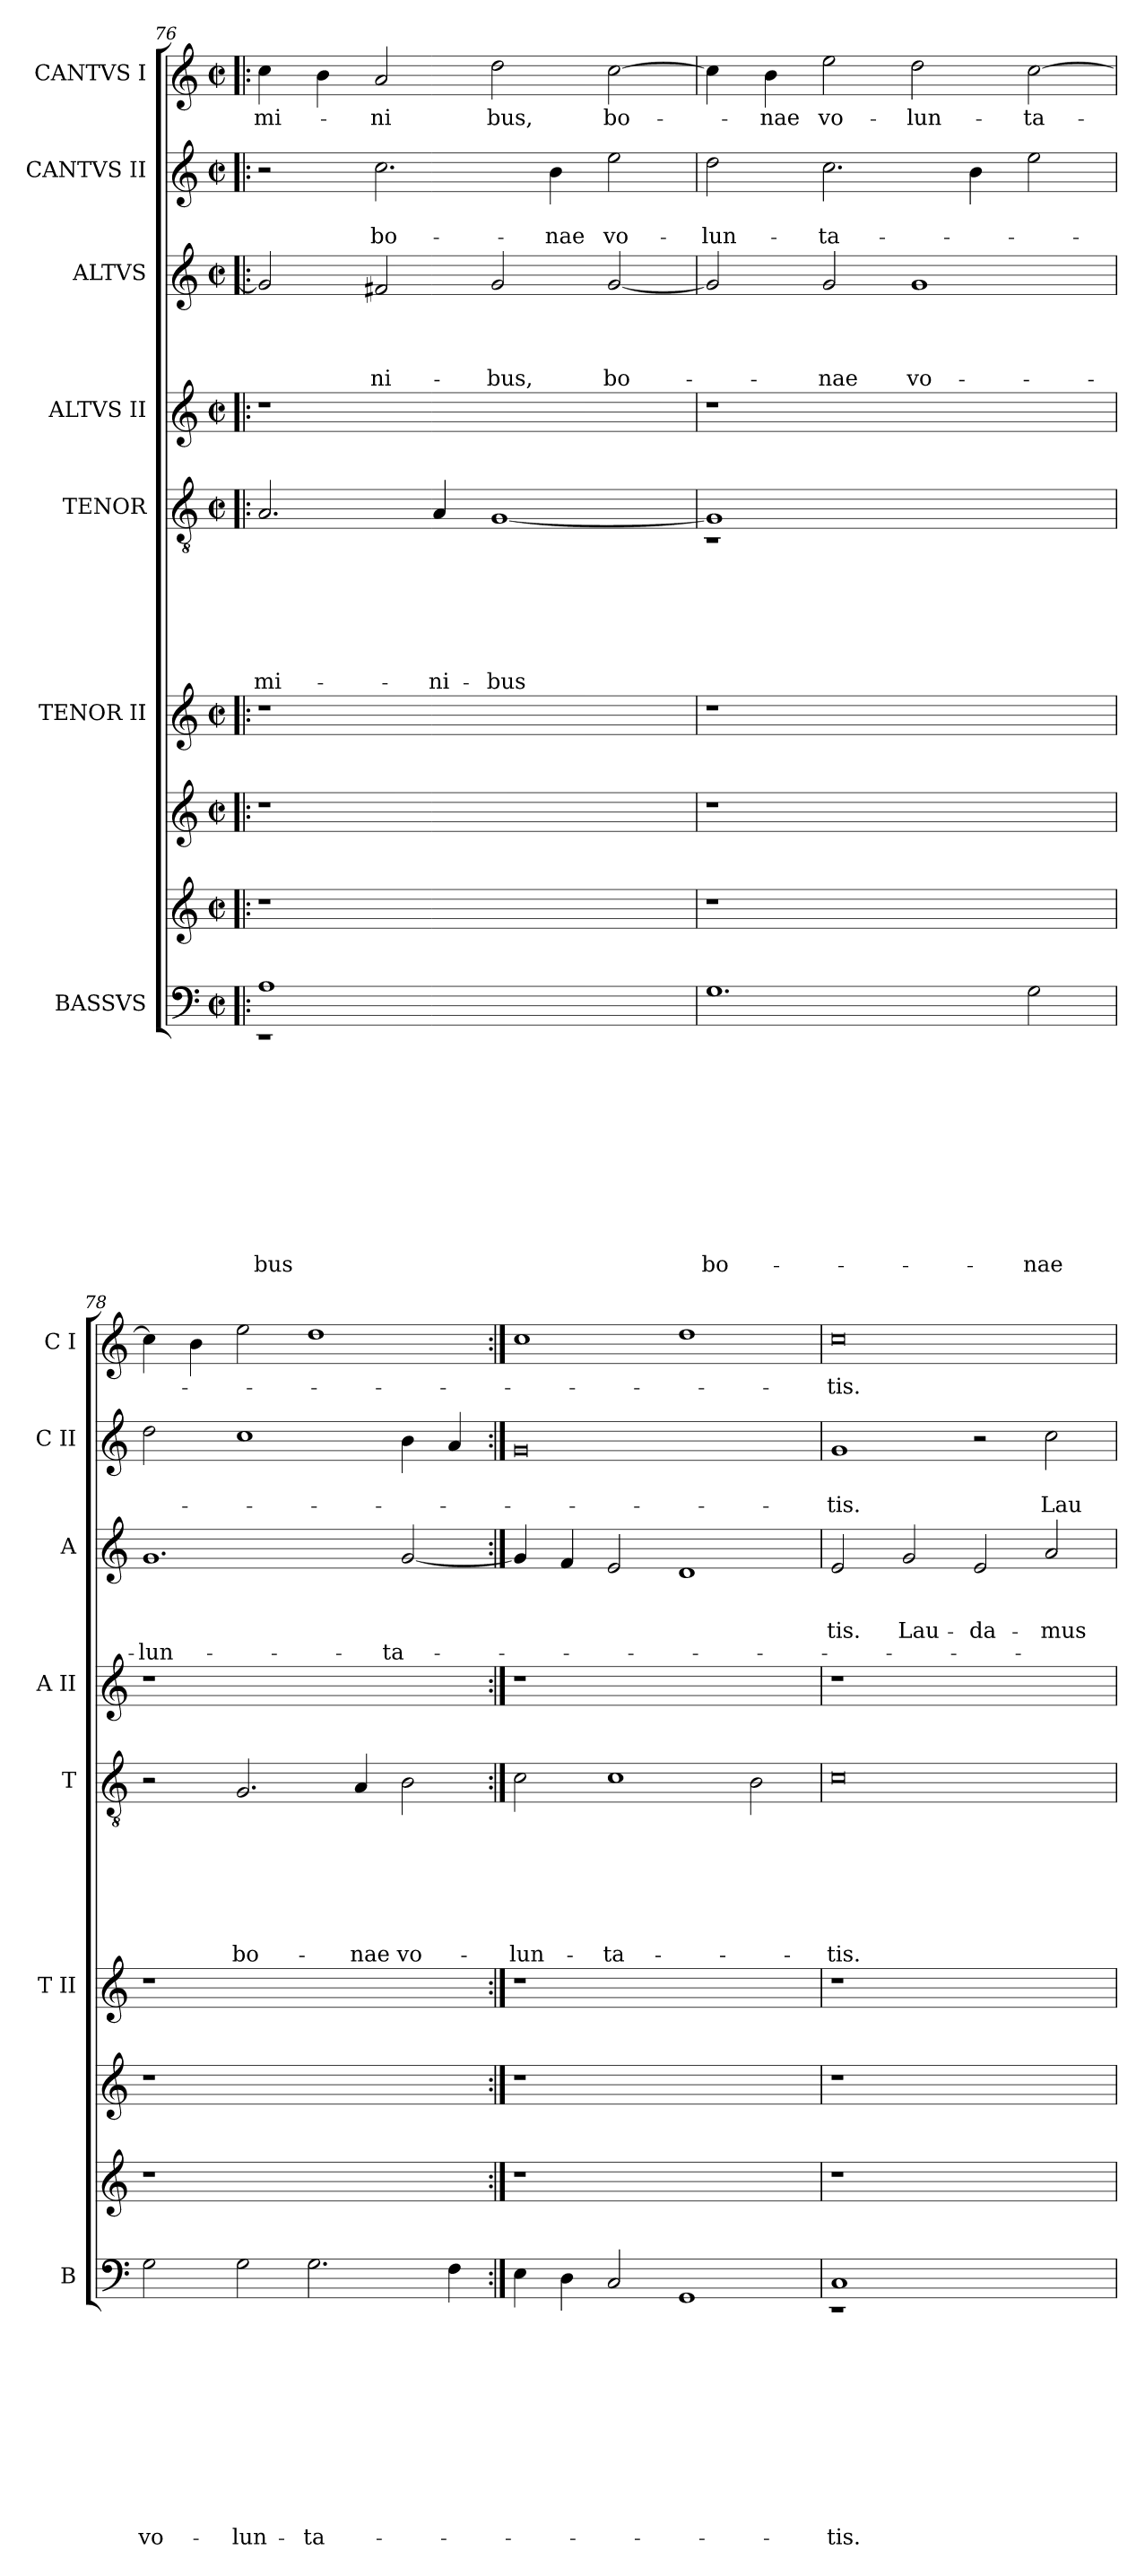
**kern	**text	**text	**text	**text	**text	**text	**text	**text	**text	**text	**text	**kern	**kern	**kern	**kern	**text	**text	**text	**text	**text	**text	**text	**kern	**kern	**text	**text	**text	**text	**kern	**text	**text	**kern	**text
*part9	*part9	*part9	*part9	*part9	*part9	*part9	*part9	*part9	*part9	*part9	*part9	*part8	*part7	*part6	*part5	*part5	*part5	*part5	*part5	*part5	*part5	*part5	*part4	*part3	*part3	*part3	*part3	*part3	*part2	*part2	*part2	*part1	*part1
*staff9	*staff9	*staff9	*staff9	*staff9	*staff9	*staff9	*staff9	*staff9	*staff9	*staff9	*staff9	*staff8	*staff7	*staff6	*staff5	*staff5	*staff5	*staff5	*staff5	*staff5	*staff5	*staff5	*staff4	*staff3	*staff3	*staff3	*staff3	*staff3	*staff2	*staff2	*staff2	*staff1	*staff1
*I"BASSVS	*	*	*	*	*	*	*	*	*	*	*	*	*	*I"TENOR II	*I"TENOR	*	*	*	*	*	*	*	*I"ALTVS II	*I"ALTVS	*	*	*	*	*I"CANTVS II	*	*	*I"CANTVS I	*
*I'B	*	*	*	*	*	*	*	*	*	*	*	*	*	*I'T II	*I'T	*	*	*	*	*	*	*	*I'A II	*I'A	*	*	*	*	*I'C II	*	*	*I'C I	*
!!LO:LB:g=z
*clefF4	*	*	*	*	*	*	*	*	*	*	*	*clefG2	*clefG2	*clefG2	*clefGv2	*	*	*	*	*	*	*	*clefG2	*clefG2	*	*	*	*	*clefG2	*	*	*clefG2	*
*k[]	*	*	*	*	*	*	*	*	*	*	*	*k[]	*k[]	*k[]	*k[]	*	*	*	*	*	*	*	*k[]	*k[]	*	*	*	*	*k[]	*	*	*k[]	*
*C:	*	*	*	*	*	*	*	*	*	*	*	*C:	*C:	*C:	*C:	*	*	*	*	*	*	*	*C:	*C:	*	*	*	*	*C:	*	*	*C:	*
*M2/2	*	*	*	*	*	*	*	*	*	*	*	*M2/2	*M2/2	*M2/2	*M2/2	*	*	*	*	*	*	*	*M2/2	*M2/2	*	*	*	*	*M2/2	*	*	*M2/2	*
*met(c|)	*	*	*	*	*	*	*	*	*	*	*	*met(c|)	*met(c|)	*met(c|)	*met(c|)	*	*	*	*	*	*	*	*met(c|)	*met(c|)	*	*	*	*	*met(c|)	*	*	*met(c|)	*
=76!|:	=76!|:	=76!|:	=76!|:	=76!|:	=76!|:	=76!|:	=76!|:	=76!|:	=76!|:	=76!|:	=76!|:	=76!|:	=76!|:	=76!|:	=76!|:	=76!|:	=76!|:	=76!|:	=76!|:	=76!|:	=76!|:	=76!|:	=76!|:	=76!|:	=76!|:	=76!|:	=76!|:	=76!|:	=76!|:	=76!|:	=76!|:	=76!|:	=76!|:
*^	*	*	*	*	*	*	*	*	*	*	*	*	*	*	*	*	*	*	*	*	*	*	*	*	*	*	*	*	*	*	*	*	*
!	!LO:N:vis=1	!	!	!	!	!	!	!	!	!	!	!LO:LY:b	!	!	!	!	!	!	!	!	!	!	!LO:LY:b	!	!	!	!	!	!	!	!	!	!	!LO:LY:b
1A	0rEE	.	.	.	.	.	.	.	.	.	.	-bus	1r	1r	1r	2.A/	.	.	.	.	.	.	-mi-	1r	2g/]	.	.	.	.	2r	.	.	4cc\	-mi-
.	.	.	.	.	.	.	.	.	.	.	.	.	.	.	.	.	.	.	.	.	.	.	.	.	.	.	.	.	.	.	.	.	4b\	.
!	!	!	!	!	!	!	!	!	!	!	!	!	!	!	!	!	!	!	!	!	!	!	!	!	!	!	!	!	!LO:LY:b	!	!	!LO:LY:b	!	!LO:LY:b
.	.	.	.	.	.	.	.	.	.	.	.	.	.	.	.	.	.	.	.	.	.	.	.	.	2f#X/	.	.	.	ni-	2.cc\	.	bo-	2a/	-ni
!	!	!	!	!	!	!	!	!	!	!	!	!	!	!	!	!	!	!	!	!	!	!	!LO:LY:b	!	!	!	!	!	!	!	!	!	!	!
.	.	.	.	.	.	.	.	.	.	.	.	.	.	.	.	4A/	.	.	.	.	.	.	-ni-	.	.	.	.	.	.	.	.	.	.	.
!	!	!	!	!	!	!	!	!	!	!	!	!	!	!	!	!	!	!	!	!	!	!	!LO:LY:b:rj	!	!	!	!	!	!LO:LY:b	!	!	!	!	!LO:LY:b
1ryy	.	.	.	.	.	.	.	.	.	.	.	.	1ryy	1ryy	1ryy	[<1G	.	.	.	.	.	.	-bus	1ryy	2g/	.	.	.	-bus,	.	.	.	2dd\	bus,
!	!	!	!	!	!	!	!	!	!	!	!	!	!	!	!	!	!	!	!	!	!	!	!	!	!	!	!	!	!	!	!	!LO:LY:b	!	!
.	.	.	.	.	.	.	.	.	.	.	.	.	.	.	.	.	.	.	.	.	.	.	.	.	.	.	.	.	.	4b\	.	-nae	.	.
!	!	!	!	!	!	!	!	!	!	!	!	!	!	!	!	!	!	!	!	!	!	!	!	!	!	!	!	!	!LO:LY:b	!	!	!LO:LY:b	!	!LO:LY:b
.	.	.	.	.	.	.	.	.	.	.	.	.	.	.	.	.	.	.	.	.	.	.	.	.	[<2g/	.	.	.	bo-	2ee\	.	vo-	[>2cc\	bo-
*v	*v	*	*	*	*	*	*	*	*	*	*	*	*	*	*	*	*	*	*	*	*	*	*	*	*	*	*	*	*	*	*	*	*	*
=77	=77	=77	=77	=77	=77	=77	=77	=77	=77	=77	=77	=77	=77	=77	=77	=77	=77	=77	=77	=77	=77	=77	=77	=77	=77	=77	=77	=77	=77	=77	=77	=77	=77
*	*	*	*	*	*	*	*	*	*	*	*	*	*	*	*^	*	*	*	*	*	*	*	*	*	*	*	*	*	*	*	*	*	*
!	!	!	!	!	!	!	!	!	!	!	!LO:LY:b	!	!	!	!	!LO:N:vis=1	!	!	!	!	!	!	!	!	!	!	!	!	!	!	!	!LO:LY:b	!	!
1.G	.	.	.	.	.	.	.	.	.	.	bo-	1r	1r	1r	1G]	0rC	.	.	.	.	.	.	.	1r	2g/]	.	.	.	.	2dd\	.	-lun-	4cc\]	.
!	!	!	!	!	!	!	!	!	!	!	!	!	!	!	!	!	!	!	!	!	!	!	!	!	!	!	!	!	!	!	!	!	!	!LO:LY:b
.	.	.	.	.	.	.	.	.	.	.	.	.	.	.	.	.	.	.	.	.	.	.	.	.	.	.	.	.	.	.	.	.	4b\	-nae
!	!	!	!	!	!	!	!	!	!	!	!	!	!	!	!	!	!	!	!	!	!	!	!	!	!	!	!	!	!LO:LY:b	!	!	!LO:LY:b	!	!LO:LY:b
.	.	.	.	.	.	.	.	.	.	.	.	.	.	.	.	.	.	.	.	.	.	.	.	.	2g/	.	.	.	-nae	2.cc\	.	-ta-	2ee\	vo-
!	!	!	!	!	!	!	!	!	!	!	!	!	!	!	!	!	!	!	!	!	!	!	!	!	!	!	!	!	!LO:LY:b	!	!	!	!	!LO:LY:b
.	.	.	.	.	.	.	.	.	.	.	.	1ryy	1ryy	1ryy	1ryy	.	.	.	.	.	.	.	.	1ryy	1g	.	.	.	vo-	.	.	.	2dd\	-lun-
.	.	.	.	.	.	.	.	.	.	.	.	.	.	.	.	.	.	.	.	.	.	.	.	.	.	.	.	.	.	4b\	.	.	.	.
!	!	!	!	!	!	!	!	!	!	!	!LO:LY:b	!	!	!	!	!	!	!	!	!	!	!	!	!	!	!	!	!	!	!	!	!	!	!LO:LY:b
2G\	.	.	.	.	.	.	.	.	.	.	-nae	.	.	.	.	.	.	.	.	.	.	.	.	.	.	.	.	.	.	2ee\	.	.	[>2cc\	-ta-
*	*	*	*	*	*	*	*	*	*	*	*	*	*	*	*v	*v	*	*	*	*	*	*	*	*	*	*	*	*	*	*	*	*	*	*
=78	=78	=78	=78	=78	=78	=78	=78	=78	=78	=78	=78	=78	=78	=78	=78	=78	=78	=78	=78	=78	=78	=78	=78	=78	=78	=78	=78	=78	=78	=78	=78	=78	=78
!	!	!	!	!	!	!	!	!	!	!	!LO:LY:b	!	!	!	!	!	!	!	!	!	!	!	!	!	!	!	!	!LO:LY:b	!	!	!	!	!
2G\	.	.	.	.	.	.	.	.	.	.	vo-	1r	1r	1r	2r	.	.	.	.	.	.	.	1r	1.g	.	.	.	-lun-	2dd\	.	.	4cc\]	.
.	.	.	.	.	.	.	.	.	.	.	.	.	.	.	.	.	.	.	.	.	.	.	.	.	.	.	.	.	.	.	.	4b\	.
!	!	!	!	!	!	!	!	!	!	!	!LO:LY:b	!	!	!	!	!	!	!	!	!	!	!LO:LY:b	!	!	!	!	!	!	!	!	!	!	!
2G\	.	.	.	.	.	.	.	.	.	.	-lun-	.	.	.	2.G/	.	.	.	.	.	.	bo-	.	.	.	.	.	.	1cc	.	.	2ee\	.
!	!	!	!	!	!	!	!	!	!	!	!LO:LY:b	!	!	!	!	!	!	!	!	!	!	!	!	!	!	!	!	!	!	!	!	!	!
2.G\	.	.	.	.	.	.	.	.	.	.	-ta-	1ryy	1ryy	1ryy	.	.	.	.	.	.	.	.	1ryy	.	.	.	.	.	.	.	.	1dd	.
!	!	!	!	!	!	!	!	!	!	!	!	!	!	!	!	!	!	!	!	!	!	!LO:LY:b	!	!	!	!	!	!	!	!	!	!	!
.	.	.	.	.	.	.	.	.	.	.	.	.	.	.	4A/	.	.	.	.	.	.	-nae	.	.	.	.	.	.	.	.	.	.	.
!	!	!	!	!	!	!	!	!	!	!	!	!	!	!	!	!	!	!	!	!	!	!LO:LY:b	!	!	!	!	!	!LO:LY:b	!	!	!	!	!
.	.	.	.	.	.	.	.	.	.	.	.	.	.	.	2B\	.	.	.	.	.	.	vo-	.	[<2g/	.	.	.	-ta-	4b\	.	.	.	.
4F\	.	.	.	.	.	.	.	.	.	.	.	.	.	.	.	.	.	.	.	.	.	.	.	.	.	.	.	.	4a/	.	.	.	.
=79:|!	=79:|!	=79:|!	=79:|!	=79:|!	=79:|!	=79:|!	=79:|!	=79:|!	=79:|!	=79:|!	=79:|!	=79:|!	=79:|!	=79:|!	=79:|!	=79:|!	=79:|!	=79:|!	=79:|!	=79:|!	=79:|!	=79:|!	=79:|!	=79:|!	=79:|!	=79:|!	=79:|!	=79:|!	=79:|!	=79:|!	=79:|!	=79:|!	=79:|!
!	!	!	!	!	!	!	!	!	!	!	!	!	!	!	!	!	!	!	!	!	!	!LO:LY:b	!	!	!	!	!	!	!	!	!	!	!
4E\	.	.	.	.	.	.	.	.	.	.	.	1r	1r	1r	2c\	.	.	.	.	.	.	-lun-	1r	4g/]	.	.	.	.	0g	.	.	1cc	.
4D\	.	.	.	.	.	.	.	.	.	.	.	.	.	.	.	.	.	.	.	.	.	.	.	4f/	.	.	.	.	.	.	.	.	.
!	!	!	!	!	!	!	!	!	!	!	!	!	!	!	!	!	!	!	!	!	!	!LO:LY:b	!	!	!	!	!	!	!	!	!	!	!
2C/	.	.	.	.	.	.	.	.	.	.	.	.	.	.	1c	.	.	.	.	.	.	-ta-	.	2e/	.	.	.	.	.	.	.	.	.
1GG	.	.	.	.	.	.	.	.	.	.	.	1ryy	1ryy	1ryy	.	.	.	.	.	.	.	.	1ryy	1d	.	.	.	.	.	.	.	1dd	.
.	.	.	.	.	.	.	.	.	.	.	.	.	.	.	2B\	.	.	.	.	.	.	.	.	.	.	.	.	.	.	.	.	.	.
=80	=80	=80	=80	=80	=80	=80	=80	=80	=80	=80	=80	=80	=80	=80	=80	=80	=80	=80	=80	=80	=80	=80	=80	=80	=80	=80	=80	=80	=80	=80	=80	=80	=80
*^	*	*	*	*	*	*	*	*	*	*	*	*	*	*	*	*	*	*	*	*	*	*	*	*	*	*	*	*	*	*	*	*	*
!	!LO:N:vis=1	!	!	!	!	!	!	!	!	!	!	!LO:LY:b	!	!	!	!	!	!	!	!	!	!	!LO:LY:b	!	!	!	!	!LO:LY:b	!	!	!	!LO:LY:b	!	!LO:LY:b
1C	0rEE	.	.	.	.	.	.	.	.	.	.	-tis.	1r	1r	1r	0c	.	.	.	.	.	.	-tis.	1r	2e/	.	.	-tis.	.	1g	.	-tis.	0cc	-tis.
!	!	!	!	!	!	!	!	!	!	!	!	!	!	!	!	!	!	!	!	!	!	!	!	!	!	!	!	!LO:LY:b	!	!	!	!	!	!
.	.	.	.	.	.	.	.	.	.	.	.	.	.	.	.	.	.	.	.	.	.	.	.	.	2g/	.	.	Lau-	.	.	.	.	.	.
!	!	!	!	!	!	!	!	!	!	!	!	!	!	!	!	!	!	!	!	!	!	!	!	!	!	!	!	!LO:LY:b	!	!	!	!	!	!
1ryy	.	.	.	.	.	.	.	.	.	.	.	.	1ryy	1ryy	1ryy	.	.	.	.	.	.	.	.	1ryy	2e/	.	.	-da-	.	2r	.	.	.	.
!	!	!	!	!	!	!	!	!	!	!	!	!	!	!	!	!	!	!	!	!	!	!	!	!	!	!	!	!LO:LY:b	!	!	!	!LO:LY:b	!	!
.	.	.	.	.	.	.	.	.	.	.	.	.	.	.	.	.	.	.	.	.	.	.	.	.	2a/	.	.	-mus	.	2cc\	.	Lau-	.	.
*v	*v	*	*	*	*	*	*	*	*	*	*	*	*	*	*	*	*	*	*	*	*	*	*	*	*	*	*	*	*	*	*	*	*	*
=	=	=	=	=	=	=	=	=	=	=	=	=	=	=	=	=	=	=	=	=	=	=	=	=	=	=	=	=	=	=	=	=	=
*-	*-	*-	*-	*-	*-	*-	*-	*-	*-	*-	*-	*-	*-	*-	*-	*-	*-	*-	*-	*-	*-	*-	*-	*-	*-	*-	*-	*-	*-	*-	*-	*-	*-
